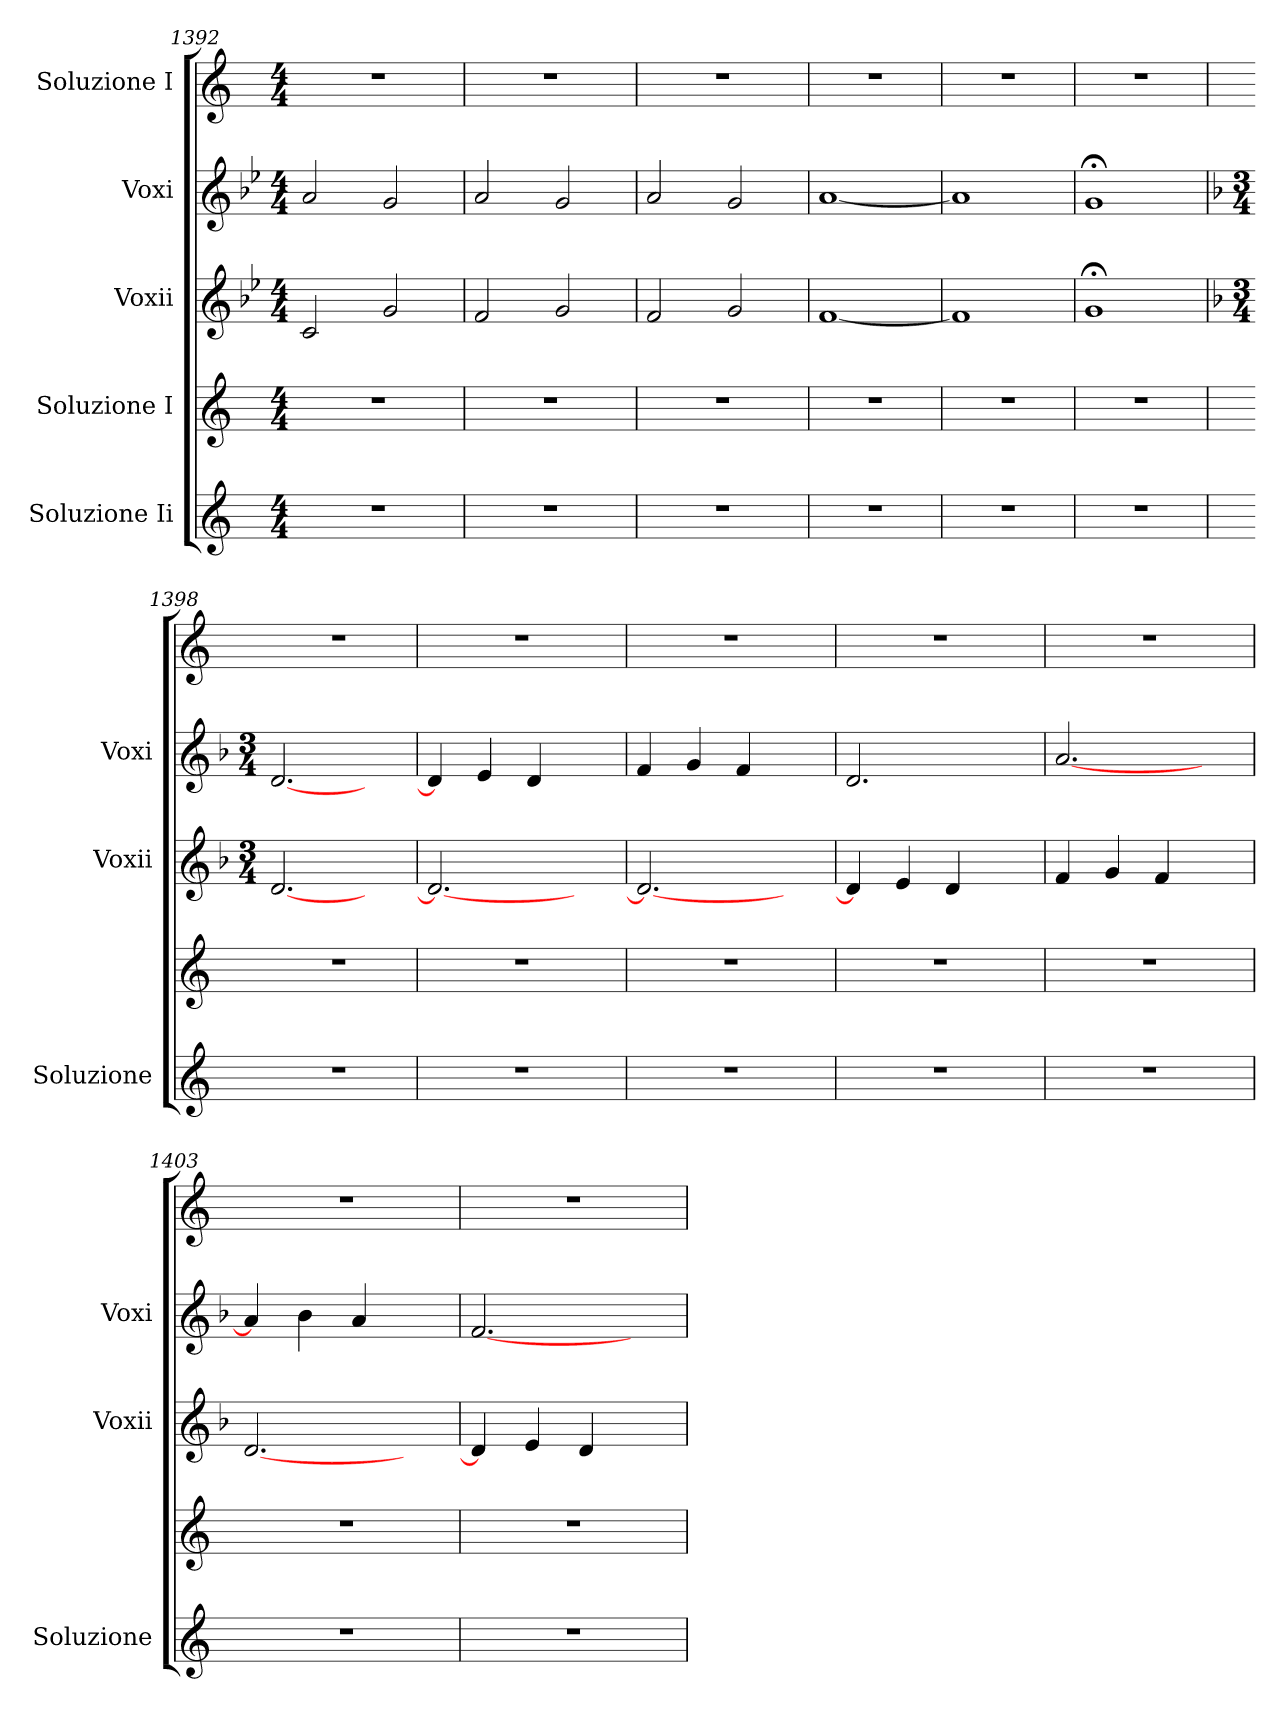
**kern	**kern	**kern	**kern	**kern
*part5	*part4	*part3	*part2	*part1
*staff5	*staff4	*staff3	*staff2	*staff1
*I"Soluzione Ii	*I"Soluzione I	*I"Voxii	*I"Voxi	*I"Soluzione I
*I'Soluzione	*	*I'Voxii	*I'Voxi	*
*clefG2	*clefG2	*clefG2	*clefG2	*clefG2
*k[]	*k[]	*k[b-e-]	*k[b-e-]	*k[]
*C:	*C:	*B-:	*B-:	*C:
*M4/4	*M4/4	*M4/4	*M4/4	*M4/4
=1392	=1392	=1392	=1392	=1392
1r	1r	2c/	2a/	1r
.	.	2g/	2g/	.
=1393	=1393	=1393	=1393	=1393
1r	1r	2f/	2a/	1r
.	.	2g/	2g/	.
=1394	=1394	=1394	=1394	=1394
1r	1r	2f/	2a/	1r
.	.	2g/	2g/	.
=1395	=1395	=1395	=1395	=1395
1r	1r	[<1f	[<1a	1r
=1396	=1396	=1396	=1396	=1396
1r	1r	1f]	1a]	1r
=1397	=1397	=1397	=1397	=1397
1r	1r	1g;	1g;	1r
!!LO:LB:g=z
=1398	=1398	=1398	=1398	=1398
*	*	*k[b-]	*k[b-]	*
*	*	*F:	*F:	*
*	*	*M3/4	*M3/4	*
1r	1r	[<2.d</	[<2.d/	1r
.	.	4ryy	4ryy	.
=1399	=1399	=1399	=1399	=1399
1r	1r	2.d/_	4d/]	1r
.	.	.	4e/	.
.	.	.	4d/	.
.	.	4ryy	4ryy	.
=1400	=1400	=1400	=1400	=1400
1r	1r	2.d/_	4f/	1r
.	.	.	4g/	.
.	.	.	4f/	.
.	.	4ryy	4ryy	.
=1401	=1401	=1401	=1401	=1401
1r	1r	4d/]	2.d/	1r
.	.	4e/	.	.
.	.	4d/	.	.
.	.	4ryy	4ryy	.
=1402	=1402	=1402	=1402	=1402
1r	1r	4f/	[<2.a/	1r
.	.	4g/	.	.
.	.	4f/	.	.
.	.	4ryy	4ryy	.
=1403	=1403	=1403	=1403	=1403
1r	1r	[<2.d/	4a/]	1r
.	.	.	4b-\	.
.	.	.	4a/	.
.	.	4ryy	4ryy	.
=1404	=1404	=1404	=1404	=1404
1r	1r	4d/]	[<2.f/	1r
.	.	4e/	.	.
.	.	4d/	.	.
.	.	4ryy	4ryy	.
=	=	=	=	=
*-	*-	*-	*-	*-
